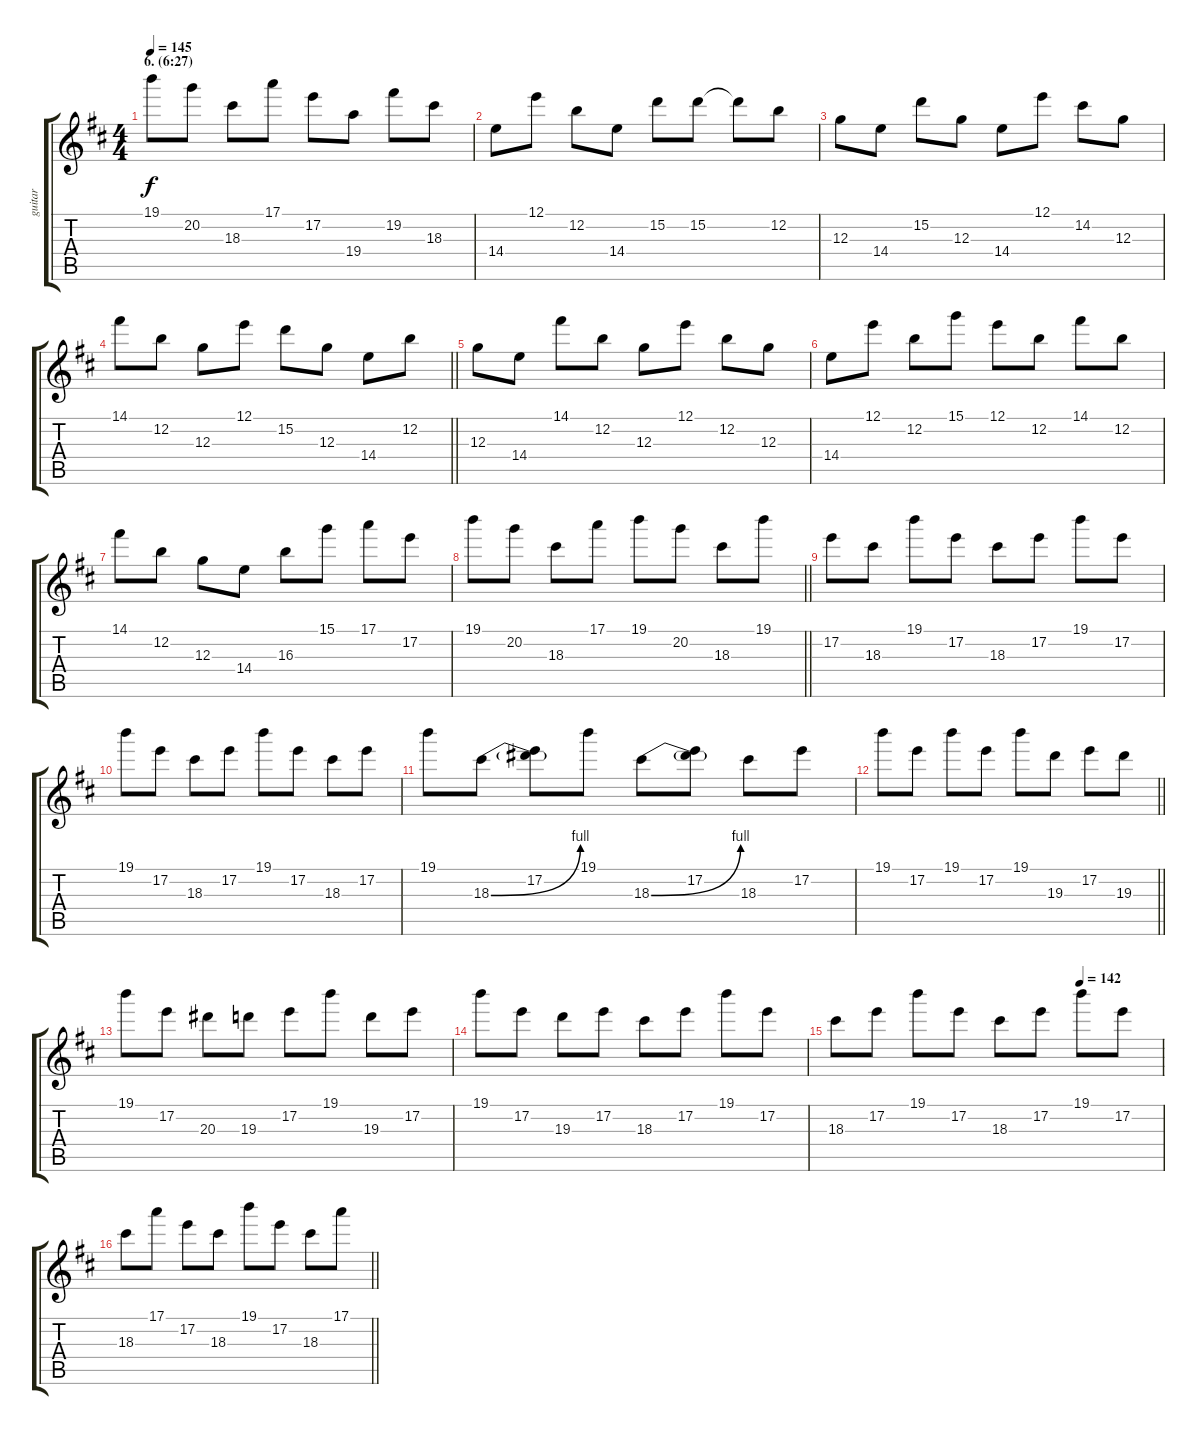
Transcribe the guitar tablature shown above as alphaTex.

\track ("guitar" "guitar") {instrument overdrivenguitar}
\staff {score tabs}
\tuning (E4 B3 G3 D3 A2 E2) {hide}
\ts (4 4)
\section ("" "6. (6:27)")
\tempo 145
\clef g2
\ks d
19.1.8{dy f} 20.2.8 18.3.8 17.1.8 17.2.8 19.4.8 19.2.8 18.3.8 |
14.4.8 12.1.8 12.2.8 14.4.8 15.2.8 15.2.8 15.2{t}.8 12.2.8 |
12.3.8 14.4.8 15.2.8 12.3.8 14.4.8 12.1.8 14.2.8 12.3.8 |
\barLineRight lightlight
14.1.8 12.2.8 12.3.8 12.1.8 15.2.8 12.3.8 14.4.8 12.2.8 |
12.3.8 14.4.8 14.1.8 12.2.8 12.3.8 12.1.8 12.2.8 12.3.8 |
14.4.8 12.1.8 12.2.8 15.1.8 12.1.8 12.2.8 14.1.8 12.2.8 |
14.1.8 12.2.8 12.3.8 14.4.8 16.3.8 15.1.8 17.1.8 17.2.8 |
\barLineRight lightlight
19.1.8 20.2.8 18.3.8 17.1.8 19.1.8 20.2.8 18.3.8 19.1.8 |
17.2.8 18.3.8 19.1.8 17.2.8 18.3.8 17.2.8 19.1.8 17.2.8 |
19.1.8 17.2.8 18.3.8 17.2.8 19.1.8 17.2.8 18.3.8 17.2.8 |
19.1.8 18.3{be (bend 0 0 60 4)}.8 (17.2 18.3{t}).8 19.1.8 18.3{be (bend 0 0 60 4)}.8 (17.2 18.3{t}).8 18.3.8 17.2.8 |
\barLineRight lightlight
19.1.8 17.2.8 19.1.8 17.2.8 19.1.8 19.3.8 17.2.8 19.3.8 |
19.1.8 17.2.8 20.3.8 19.3.8 17.2.8 19.1.8 19.3.8 17.2.8 |
19.1.8 17.2.8 19.3.8 17.2.8 18.3.8 17.2.8 19.1.8 17.2.8 |
\tempo (142 0.75)
18.3.8 17.2.8 19.1.8 17.2.8 18.3.8 17.2.8 19.1.8 17.2.8 |
\barLineRight lightlight
18.3.8 17.1.8 17.2.8 18.3.8 19.1.8 17.2.8 18.3.8 17.1.8
